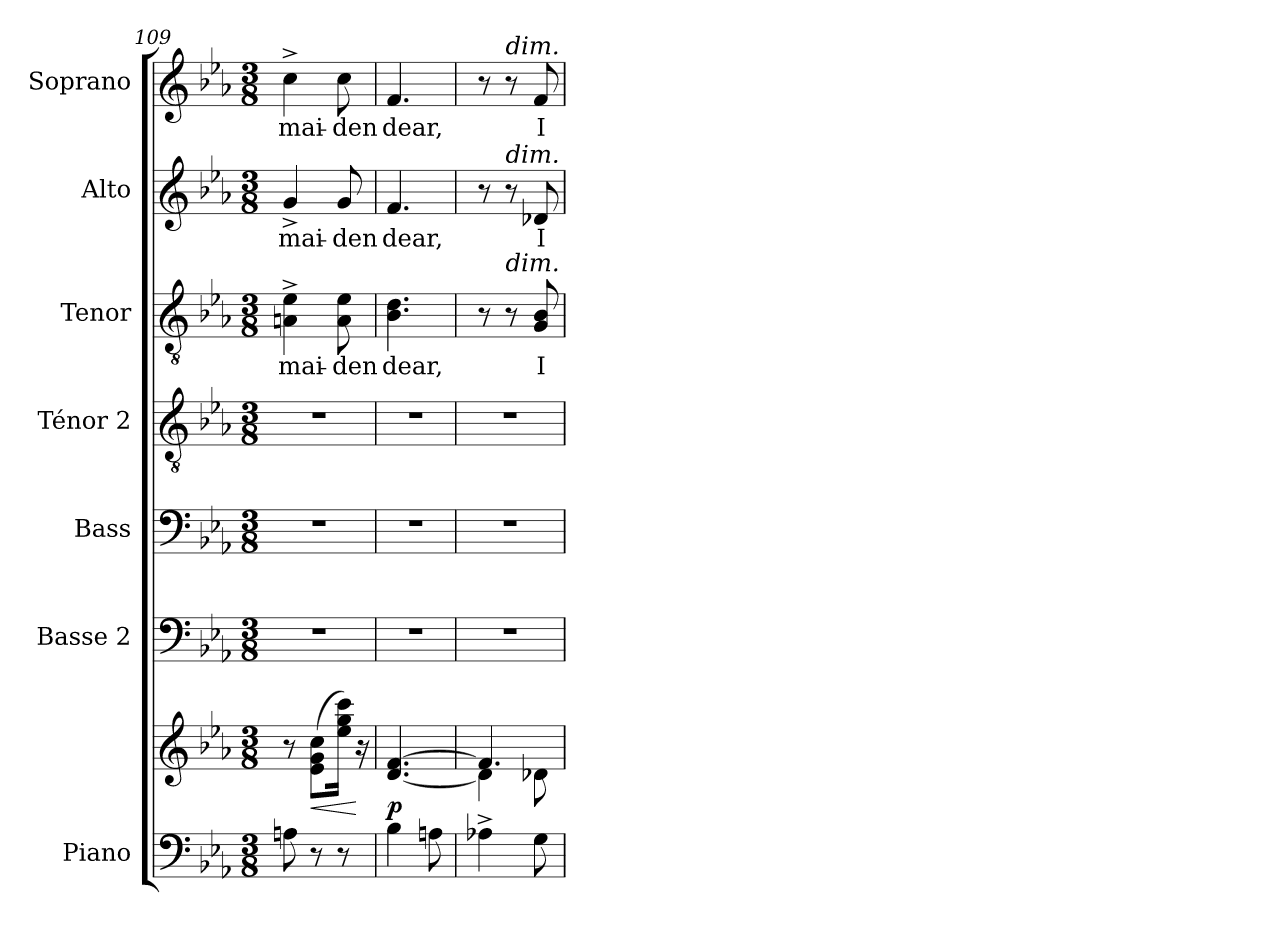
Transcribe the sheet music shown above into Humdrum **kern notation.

**kern	**kern	**dynam	**kern	**kern	**kern	**kern	**text	**kern	**text	**kern	**text
*part7	*part7	*part7	*part6	*part5	*part4	*part3	*part3	*part2	*part2	*part1	*part1
*staff8	*staff7	*staff7/8	*staff6	*staff5	*staff4	*staff3	*staff3	*staff2	*staff2	*staff1	*staff1
*I"Piano	*	*	*I"Basse 2	*I"Bass	*I"Ténor 2	*I"Tenor	*	*I"Alto	*	*I"Soprano	*
*I'Pno	*	*	*	*	*	*	*	*	*	*	*
*clefF4	*clefG2	*	*clefF4	*clefF4	*clefGv2	*clefGv2	*	*clefG2	*	*clefG2	*
*k[b-e-a-]	*k[b-e-a-]	*	*k[b-e-a-]	*k[b-e-a-]	*k[b-e-a-]	*k[b-e-a-]	*	*k[b-e-a-]	*	*k[b-e-a-]	*
*M3/8	*M3/8	*	*M3/8	*M3/8	*M3/8	*M3/8	*	*M3/8	*	*M3/8	*
=109	=109	=109	=109	=109	=109	=109	=109	=109	=109	=109	=109
!	!	!	!	!	!	!	!LO:LY:b	!	!LO:LY:b	!	!LO:LY:b
8An\	8r	.	4.r	4.r	4.r	4An\^ 4e-\^	mai-	4g^/	mai-	4cc^\	mai-
!	!	!LO:HP:b	!	!	!	!	!	!	!	!	!
8r	(>8e-\ 8g\ 8cc\L	<	.	.	.	.	.	.	.	.	.
!	!	!	!	!	!	!	!LO:LY:b	!	!LO:LY:b	!	!LO:LY:b
8r	16ee-\ 16gg\ 16ccc\Jk)	.	.	.	.	8A\ 8e-\	-den	8g/	-den	8cc\	-den
.	16r	[	.	.	.	.	.	.	.	.	.
=110	=110	=110	=110	=110	=110	=110	=110	=110	=110	=110	=110
!	!	!LO:DY:a=2	!	!	!	!	!LO:LY:b	!	!LO:LY:b	!	!LO:LY:b
4B-\	[4.d/ [4.f/	p	4.r	4.r	4.r	4.B-\ 4.d\	dear,	4.f/	dear,	4.f/	dear,
8An\	.	.	.	.	.	.	.	.	.	.	.
=111	=111	=111	=111	=111	=111	=111	=111	=111	=111	=111	=111
*	*^	*	*	*	*	*	*	*	*	*	*
4A-X^\	4.f/]	4d\]	.	4.r	4.r	4.r	8r	.	8r	.	8r	.
!	!	!	!	!	!	!	!	!	!	!	!LO:TX:a:i:t=dim.	!
!	!	!	!	!	!	!	!	!	!LO:TX:a:i:t=dim.	!	!	!
!	!	!	!	!	!	!	!LO:TX:a:i:t=dim.	!	!	!	!	!
.	.	.	.	.	.	.	8r	.	8r	.	8r	.
!	!	!	!	!	!	!	!	!LO:LY:b	!	!LO:LY:b	!	!LO:LY:b
8G\	.	8d-X\	.	.	.	.	8G/ 8B-/	I	8d-X/	I	8f/	I
*	*v	*v	*	*	*	*	*	*	*	*	*	*
=	=	=	=	=	=	=	=	=	=	=	=
*-	*-	*-	*-	*-	*-	*-	*-	*-	*-	*-	*-
